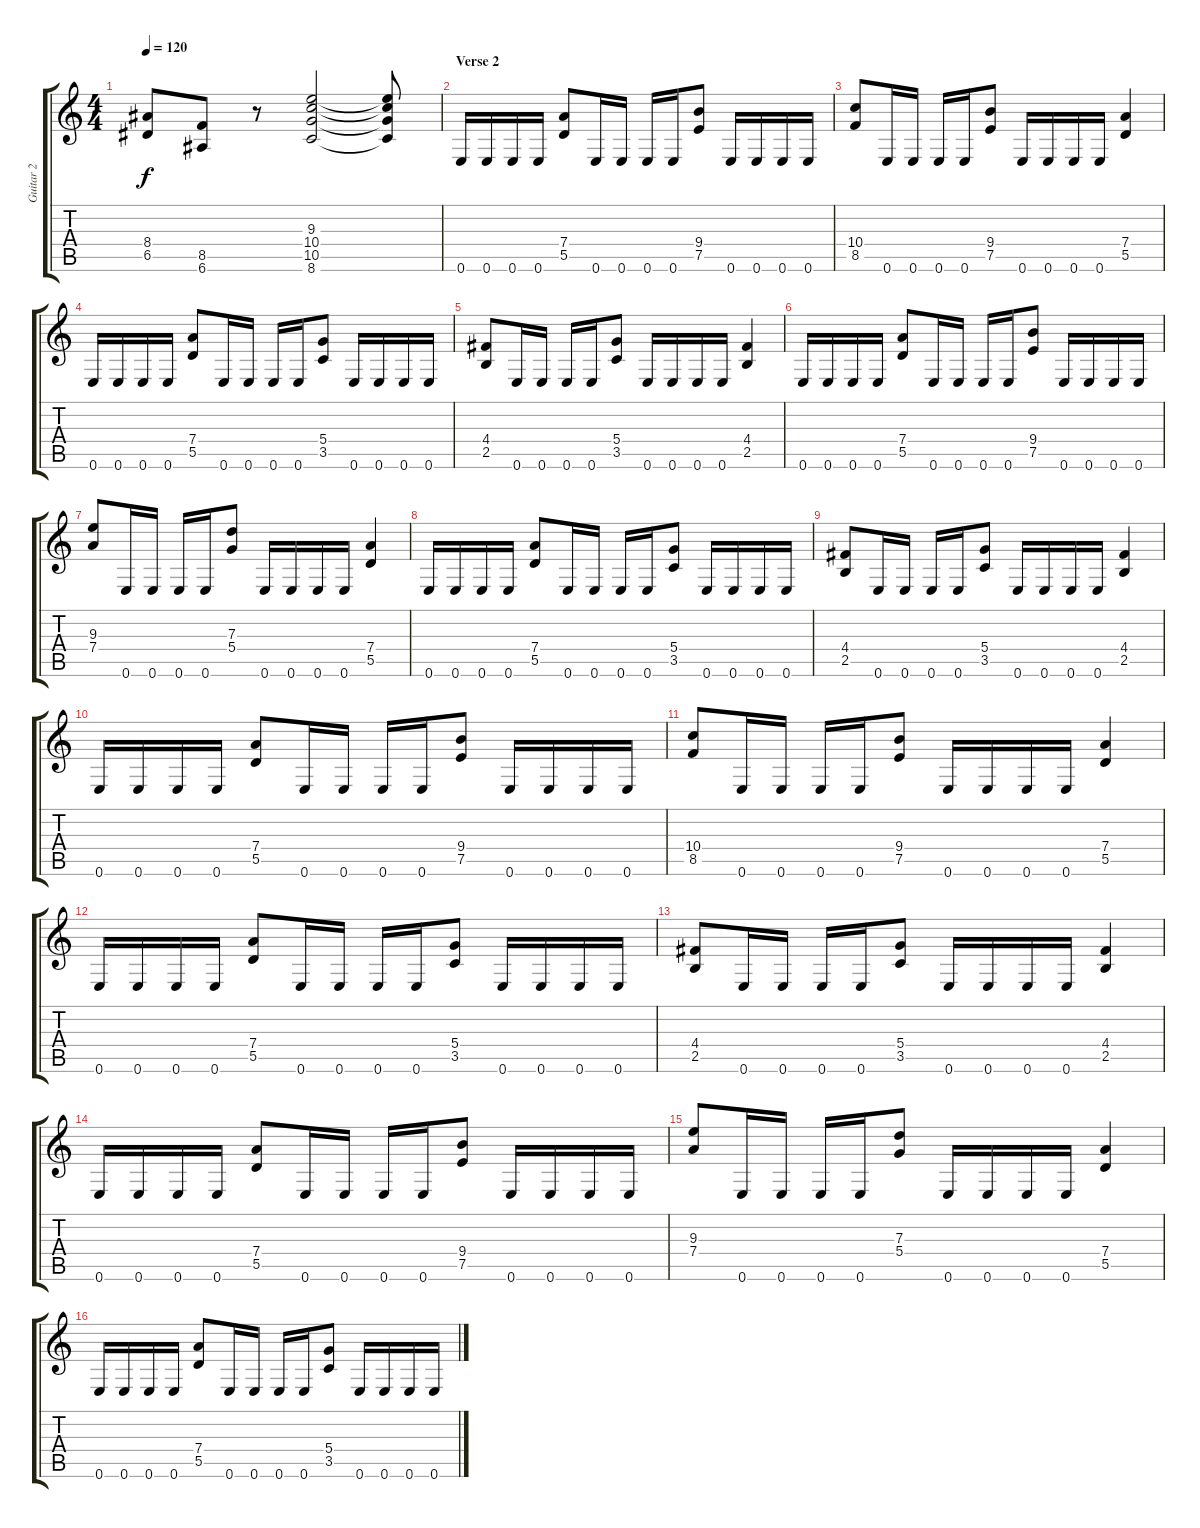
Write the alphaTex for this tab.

\track ("Guitar 2" "Guitar 2") {instrument distortionguitar}
\staff {score tabs}
\tuning (E4 B3 G3 D3 A2 E2) {hide}
\ts (4 4)
\tempo 120
\clef g2
\ks c
(8.4 6.5).8{dy f} (8.5 6.6).8 r.8 (9.3 10.4 10.5 8.6).2 (9.3{t} 10.4{t} 10.5{t} 8.6{t}).8 |
\section ("" "Verse 2")
0.6.16 0.6.16 0.6.16 0.6.16 (7.4 5.5).8 0.6.16 0.6.16 0.6.16 0.6.16 (9.4 7.5).8 0.6.16 0.6.16 0.6.16 0.6.16 |
(10.4 8.5).8 0.6.16 0.6.16 0.6.16 0.6.16 (9.4 7.5).8 0.6.16 0.6.16 0.6.16 0.6.16 (7.4 5.5).4 |
0.6.16 0.6.16 0.6.16 0.6.16 (7.4 5.5).8 0.6.16 0.6.16 0.6.16 0.6.16 (5.4 3.5).8 0.6.16 0.6.16 0.6.16 0.6.16 |
(4.4 2.5).8 0.6.16 0.6.16 0.6.16 0.6.16 (5.4 3.5).8 0.6.16 0.6.16 0.6.16 0.6.16 (4.4 2.5).4 |
0.6.16 0.6.16 0.6.16 0.6.16 (7.4 5.5).8 0.6.16 0.6.16 0.6.16 0.6.16 (9.4 7.5).8 0.6.16 0.6.16 0.6.16 0.6.16 |
(9.3 7.4).8 0.6.16 0.6.16 0.6.16 0.6.16 (7.3 5.4).8 0.6.16 0.6.16 0.6.16 0.6.16 (7.4 5.5).4 |
0.6.16 0.6.16 0.6.16 0.6.16 (7.4 5.5).8 0.6.16 0.6.16 0.6.16 0.6.16 (5.4 3.5).8 0.6.16 0.6.16 0.6.16 0.6.16 |
(4.4 2.5).8 0.6.16 0.6.16 0.6.16 0.6.16 (5.4 3.5).8 0.6.16 0.6.16 0.6.16 0.6.16 (4.4 2.5).4 |
0.6.16 0.6.16 0.6.16 0.6.16 (7.4 5.5).8 0.6.16 0.6.16 0.6.16 0.6.16 (9.4 7.5).8 0.6.16 0.6.16 0.6.16 0.6.16 |
(10.4 8.5).8 0.6.16 0.6.16 0.6.16 0.6.16 (9.4 7.5).8 0.6.16 0.6.16 0.6.16 0.6.16 (7.4 5.5).4 |
0.6.16 0.6.16 0.6.16 0.6.16 (7.4 5.5).8 0.6.16 0.6.16 0.6.16 0.6.16 (5.4 3.5).8 0.6.16 0.6.16 0.6.16 0.6.16 |
(4.4 2.5).8 0.6.16 0.6.16 0.6.16 0.6.16 (5.4 3.5).8 0.6.16 0.6.16 0.6.16 0.6.16 (4.4 2.5).4 |
0.6.16 0.6.16 0.6.16 0.6.16 (7.4 5.5).8 0.6.16 0.6.16 0.6.16 0.6.16 (9.4 7.5).8 0.6.16 0.6.16 0.6.16 0.6.16 |
(9.3 7.4).8 0.6.16 0.6.16 0.6.16 0.6.16 (7.3 5.4).8 0.6.16 0.6.16 0.6.16 0.6.16 (7.4 5.5).4 |
0.6.16 0.6.16 0.6.16 0.6.16 (7.4 5.5).8 0.6.16 0.6.16 0.6.16 0.6.16 (5.4 3.5).8 0.6.16 0.6.16 0.6.16 0.6.16
